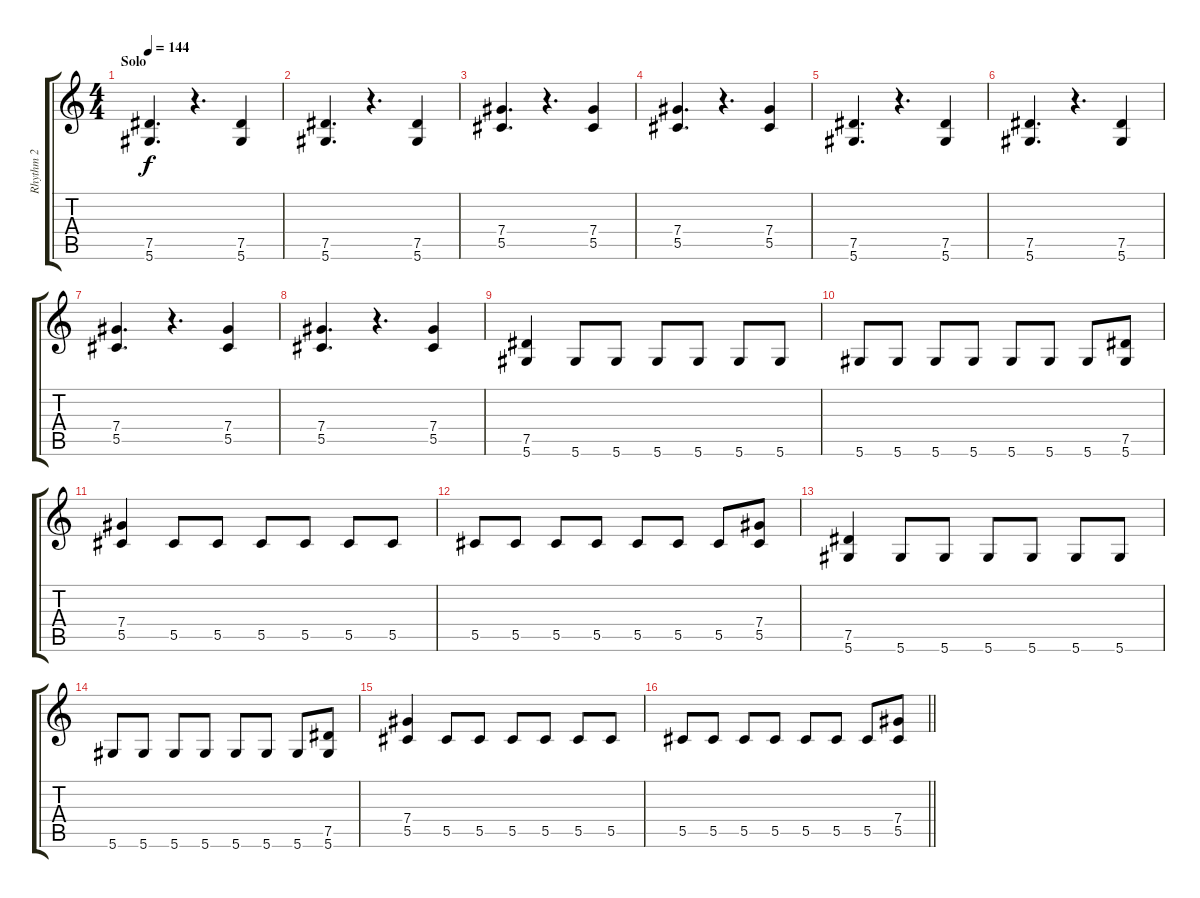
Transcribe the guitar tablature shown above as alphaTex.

\track ("Rhythm 2" "Rhythm 2") {instrument overdrivenguitar}
\staff {score tabs}
\tuning (Eb4 Bb3 Gb3 Db3 Ab2 Eb2) {hide}
\ts (4 4)
\section ("" "Solo")
\tempo 144
\clef g2
\ks c
(7.5 5.6).4{d dy f} r.4{d} (7.5 5.6).4 |
(7.5 5.6).4{d} r.4{d} (7.5 5.6).4 |
(7.4 5.5).4{d} r.4{d} (7.4 5.5).4 |
(7.4 5.5).4{d} r.4{d} (7.4 5.5).4 |
(7.5 5.6).4{d} r.4{d} (7.5 5.6).4 |
(7.5 5.6).4{d} r.4{d} (7.5 5.6).4 |
(7.4 5.5).4{d} r.4{d} (7.4 5.5).4 |
(7.4 5.5).4{d} r.4{d} (7.4 5.5).4 |
(7.5 5.6).4 5.6.8 5.6.8 5.6.8 5.6.8 5.6.8 5.6.8 |
5.6.8 5.6.8 5.6.8 5.6.8 5.6.8 5.6.8 5.6.8 (7.5 5.6).8 |
(7.4 5.5).4 5.5.8 5.5.8 5.5.8 5.5.8 5.5.8 5.5.8 |
5.5.8 5.5.8 5.5.8 5.5.8 5.5.8 5.5.8 5.5.8 (7.4 5.5).8 |
(7.5 5.6).4 5.6.8 5.6.8 5.6.8 5.6.8 5.6.8 5.6.8 |
5.6.8 5.6.8 5.6.8 5.6.8 5.6.8 5.6.8 5.6.8 (7.5 5.6).8 |
(7.4 5.5).4 5.5.8 5.5.8 5.5.8 5.5.8 5.5.8 5.5.8 |
\barLineRight lightlight
5.5.8 5.5.8 5.5.8 5.5.8 5.5.8 5.5.8 5.5.8 (7.4 5.5).8
